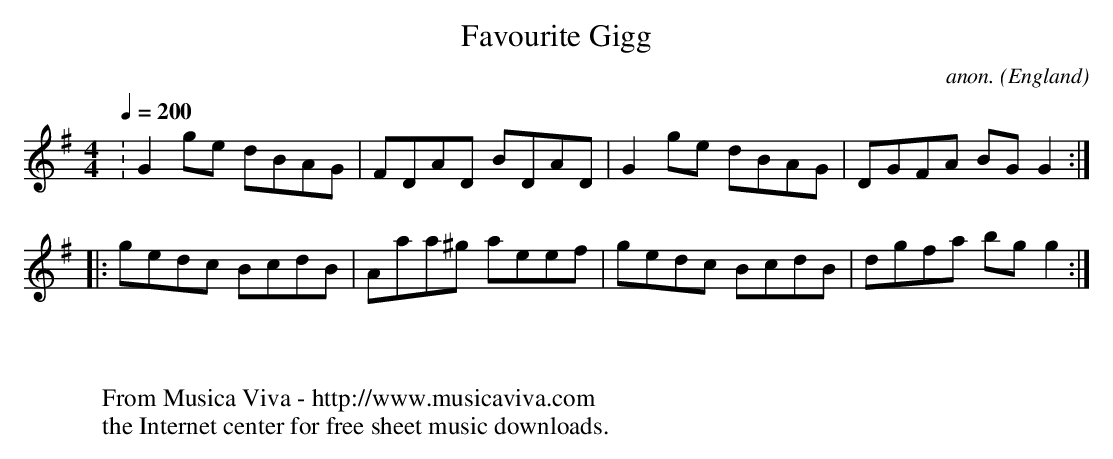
X:1
T:Favourite Gigg
C:anon.
O:England
M:4/4
L:1/8
Q:1/4=200
K:G
:G2ge dBAG|FDAD BDAD|G2ge dBAG|DGFA BGG2:|
|:gedc BcdB|Aaa^g aeef|gedc BcdB|dgfa bgg2:|
W:
W:
W:  From Musica Viva - http://www.musicaviva.com
W:  the Internet center for free sheet music downloads.
